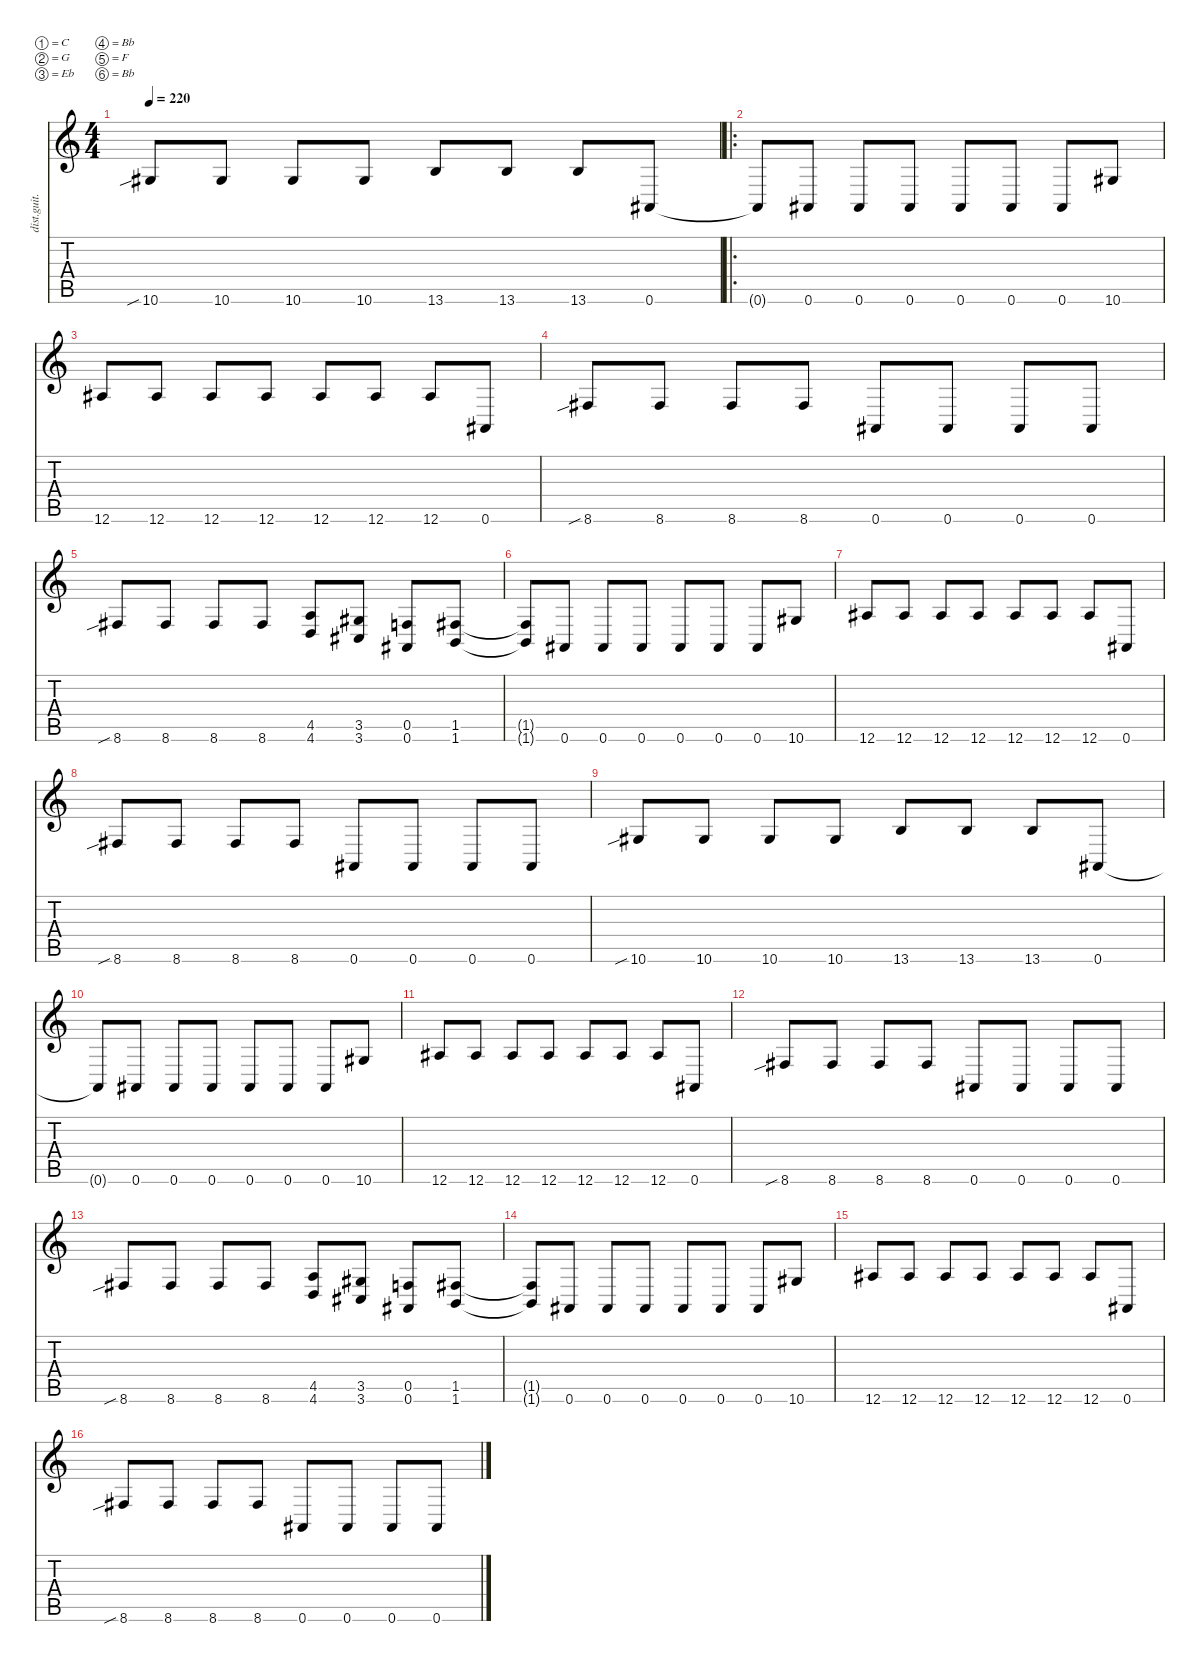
\defaultSystemsLayout 4
\hideDynamics
\bracketExtendMode nobrackets
\otherSystemsTrackNameOrientation horizontal
\track ("Guitar R" "dist.guit.") {instrument overdrivenguitar}
\staff {score tabs}
\tuning (C4 G3 Eb3 Bb2 F2 Bb1)
\ts (4 4)
\tempo 220
\clef g2
\ks c
10.6{sib acc #}.8{dy mf beam Up} 10.6{acc #}.8{beam Up} 10.6{acc #}.8{beam Up} 10.6{acc #}.8{beam Up} 13.6.8{beam Up} 13.6.8{beam Up} 13.6.8{beam Up} 0.6{acc #}.8{beam Up} |
\ro
0.6{t acc #}.8{beam Up} 0.6{acc #}.8{beam Up} 0.6{acc #}.8{beam Up} 0.6{acc #}.8{beam Up} 0.6{acc #}.8{beam Up} 0.6{acc #}.8{beam Up} 0.6{acc #}.8{beam Up} 10.6{acc #}.8{beam Up} |
12.6{acc #}.8{beam Up} 12.6{acc #}.8{beam Up} 12.6{acc #}.8{beam Up} 12.6{acc #}.8{beam Up} 12.6{acc #}.8{beam Up} 12.6{acc #}.8{beam Up} 12.6{acc #}.8{beam Up} 0.6{acc #}.8{beam Up} |
8.6{sib acc #}.8{beam Up} 8.6{acc #}.8{beam Up} 8.6{acc #}.8{beam Up} 8.6{acc #}.8{beam Up} 0.6{acc #}.8{beam Up} 0.6{acc #}.8{beam Up} 0.6{acc #}.8{beam Up} 0.6{acc #}.8{beam Up} |
8.6{sib acc #}.8{beam Up} 8.6{acc #}.8{beam Up} 8.6{acc #}.8{beam Up} 8.6{acc #}.8{beam Up} (4.6 4.5).8{beam Up} (3.6{acc #} 3.5{acc #}).8{beam Up} (0.6{acc #} 0.5).8{beam Up} (1.6 1.5{acc #}).8{beam Up} |
(1.6{t} 1.5{t acc #}).8{beam Up} 0.6{acc #}.8{beam Up} 0.6{acc #}.8{beam Up} 0.6{acc #}.8{beam Up} 0.6{acc #}.8{beam Up} 0.6{acc #}.8{beam Up} 0.6{acc #}.8{beam Up} 10.6{acc #}.8{beam Up} |
12.6{acc #}.8{beam Up} 12.6{acc #}.8{beam Up} 12.6{acc #}.8{beam Up} 12.6{acc #}.8{beam Up} 12.6{acc #}.8{beam Up} 12.6{acc #}.8{beam Up} 12.6{acc #}.8{beam Up} 0.6{acc #}.8{beam Up} |
8.6{sib acc #}.8{beam Up} 8.6{acc #}.8{beam Up} 8.6{acc #}.8{beam Up} 8.6{acc #}.8{beam Up} 0.6{acc #}.8{beam Up} 0.6{acc #}.8{beam Up} 0.6{acc #}.8{beam Up} 0.6{acc #}.8{beam Up} |
10.6{sib acc #}.8{beam Up} 10.6{acc #}.8{beam Up} 10.6{acc #}.8{beam Up} 10.6{acc #}.8{beam Up} 13.6.8{beam Up} 13.6.8{beam Up} 13.6.8{beam Up} 0.6{acc #}.8{beam Up} |
0.6{t acc #}.8{beam Up} 0.6{acc #}.8{beam Up} 0.6{acc #}.8{beam Up} 0.6{acc #}.8{beam Up} 0.6{acc #}.8{beam Up} 0.6{acc #}.8{beam Up} 0.6{acc #}.8{beam Up} 10.6{acc #}.8{beam Up} |
12.6{acc #}.8{beam Up} 12.6{acc #}.8{beam Up} 12.6{acc #}.8{beam Up} 12.6{acc #}.8{beam Up} 12.6{acc #}.8{beam Up} 12.6{acc #}.8{beam Up} 12.6{acc #}.8{beam Up} 0.6{acc #}.8{beam Up} |
8.6{sib acc #}.8{beam Up} 8.6{acc #}.8{beam Up} 8.6{acc #}.8{beam Up} 8.6{acc #}.8{beam Up} 0.6{acc #}.8{beam Up} 0.6{acc #}.8{beam Up} 0.6{acc #}.8{beam Up} 0.6{acc #}.8{beam Up} |
8.6{sib acc #}.8{beam Up} 8.6{acc #}.8{beam Up} 8.6{acc #}.8{beam Up} 8.6{acc #}.8{beam Up} (4.6 4.5).8{beam Up} (3.6{acc #} 3.5{acc #}).8{beam Up} (0.6{acc #} 0.5).8{beam Up} (1.6 1.5{acc #}).8{beam Up} |
(1.6{t} 1.5{t acc #}).8{beam Up} 0.6{acc #}.8{beam Up} 0.6{acc #}.8{beam Up} 0.6{acc #}.8{beam Up} 0.6{acc #}.8{beam Up} 0.6{acc #}.8{beam Up} 0.6{acc #}.8{beam Up} 10.6{acc #}.8{beam Up} |
12.6{acc #}.8{beam Up} 12.6{acc #}.8{beam Up} 12.6{acc #}.8{beam Up} 12.6{acc #}.8{beam Up} 12.6{acc #}.8{beam Up} 12.6{acc #}.8{beam Up} 12.6{acc #}.8{beam Up} 0.6{acc #}.8{beam Up} |
8.6{sib acc #}.8{beam Up} 8.6{acc #}.8{beam Up} 8.6{acc #}.8{beam Up} 8.6{acc #}.8{beam Up} 0.6{acc #}.8{beam Up} 0.6{acc #}.8{beam Up} 0.6{acc #}.8{beam Up} 0.6{acc #}.8{beam Up}
